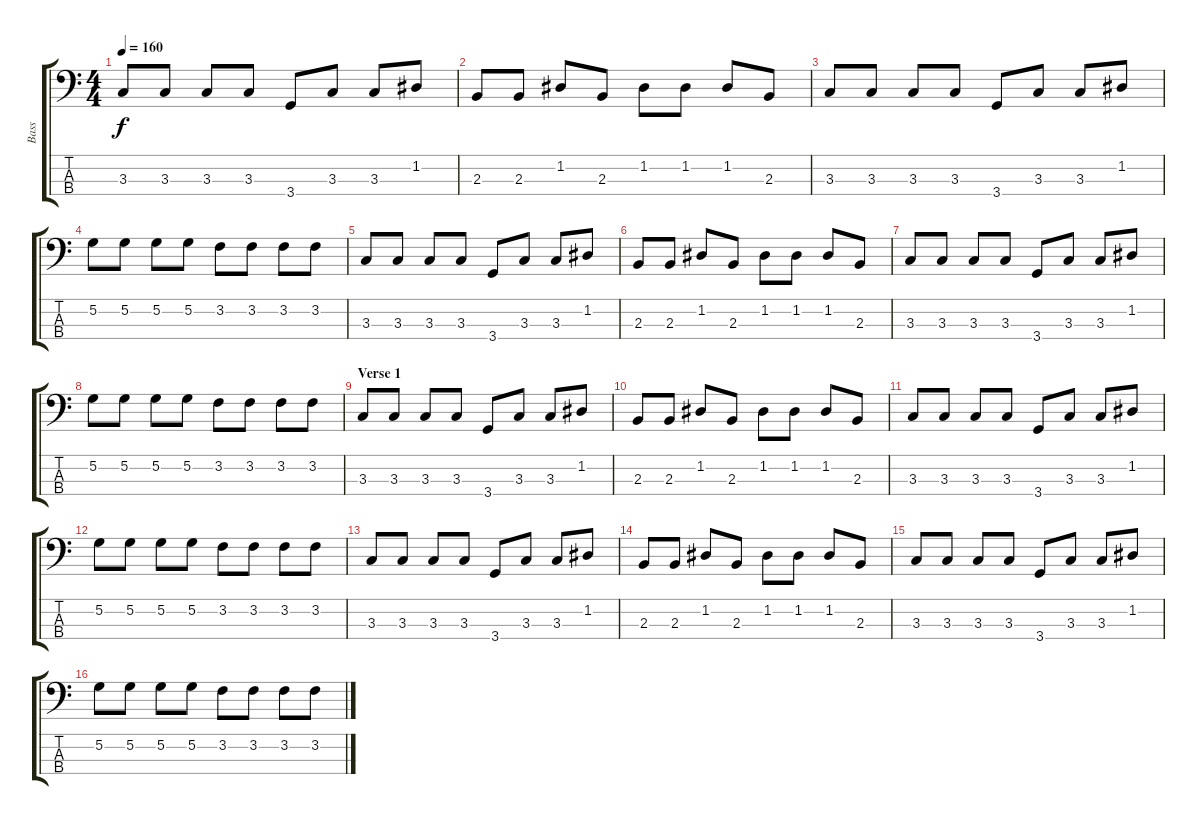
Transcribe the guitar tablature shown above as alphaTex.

\track ("Bass" "Bass") {instrument electricbassfinger}
\staff {score tabs}
\tuning (G2 D2 A1 E1) {hide}
\ts (4 4)
\tempo 160
\clef f4
\ks c
3.3.8{dy f} 3.3.8 3.3.8 3.3.8 3.4.8 3.3.8 3.3.8 1.2.8 |
2.3.8 2.3.8 1.2.8 2.3.8 1.2.8 1.2.8 1.2.8 2.3.8 |
3.3.8 3.3.8 3.3.8 3.3.8 3.4.8 3.3.8 3.3.8 1.2.8 |
5.2.8 5.2.8 5.2.8 5.2.8 3.2.8 3.2.8 3.2.8 3.2.8 |
3.3.8 3.3.8 3.3.8 3.3.8 3.4.8 3.3.8 3.3.8 1.2.8 |
2.3.8 2.3.8 1.2.8 2.3.8 1.2.8 1.2.8 1.2.8 2.3.8 |
3.3.8 3.3.8 3.3.8 3.3.8 3.4.8 3.3.8 3.3.8 1.2.8 |
5.2.8 5.2.8 5.2.8 5.2.8 3.2.8 3.2.8 3.2.8 3.2.8 |
\section ("" "Verse 1")
3.3.8 3.3.8 3.3.8 3.3.8 3.4.8 3.3.8 3.3.8 1.2.8 |
2.3.8 2.3.8 1.2.8 2.3.8 1.2.8 1.2.8 1.2.8 2.3.8 |
3.3.8 3.3.8 3.3.8 3.3.8 3.4.8 3.3.8 3.3.8 1.2.8 |
5.2.8 5.2.8 5.2.8 5.2.8 3.2.8 3.2.8 3.2.8 3.2.8 |
3.3.8 3.3.8 3.3.8 3.3.8 3.4.8 3.3.8 3.3.8 1.2.8 |
2.3.8 2.3.8 1.2.8 2.3.8 1.2.8 1.2.8 1.2.8 2.3.8 |
3.3.8 3.3.8 3.3.8 3.3.8 3.4.8 3.3.8 3.3.8 1.2.8 |
5.2.8 5.2.8 5.2.8 5.2.8 3.2.8 3.2.8 3.2.8 3.2.8
